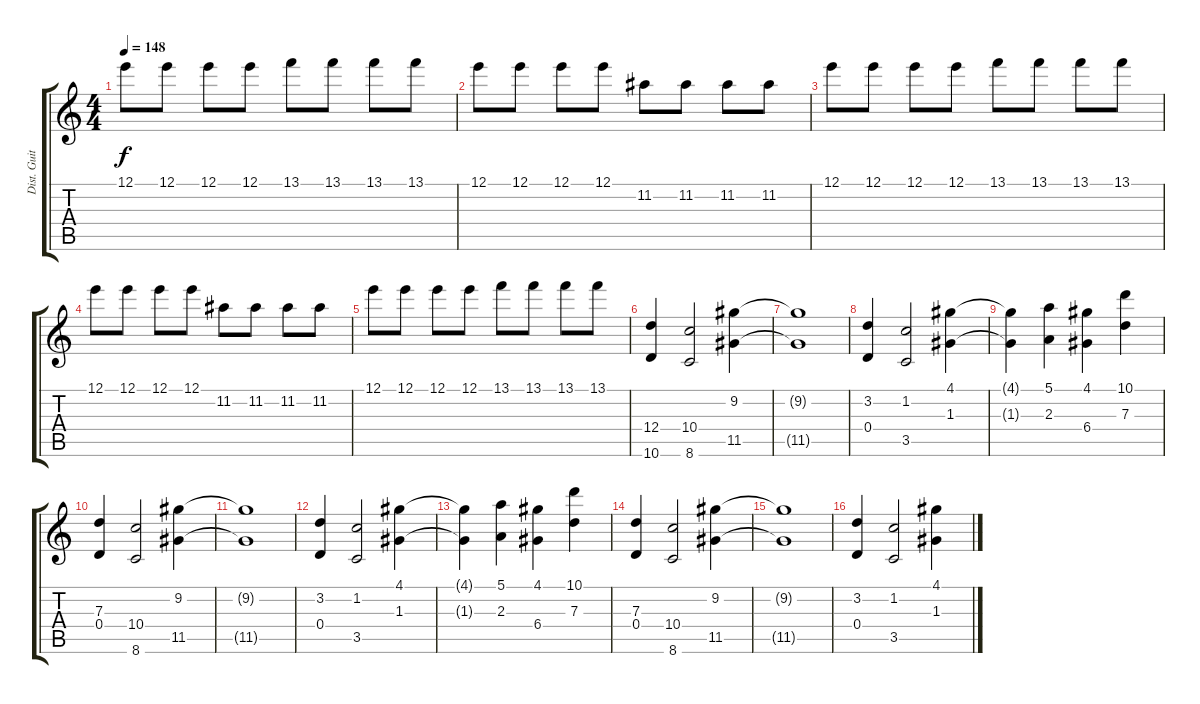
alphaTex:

\track ("Dist. Guitar 2" "Dist. Guit") {instrument distortionguitar}
\staff {score tabs}
\tuning (E4 B3 G3 D3 A2 E2) {hide}
\ts (4 4)
\tempo 148
\clef g2
\ks c
12.1.8{dy f} 12.1.8 12.1.8 12.1.8 13.1.8 13.1.8 13.1.8 13.1.8 |
12.1.8 12.1.8 12.1.8 12.1.8 11.2.8 11.2.8 11.2.8 11.2.8 |
12.1.8 12.1.8 12.1.8 12.1.8 13.1.8 13.1.8 13.1.8 13.1.8 |
12.1.8 12.1.8 12.1.8 12.1.8 11.2.8 11.2.8 11.2.8 11.2.8 |
12.1.8 12.1.8 12.1.8 12.1.8 13.1.8 13.1.8 13.1.8 13.1.8 |
(12.4 10.6).4 (10.4 8.6).2 (9.2 11.5).4 |
(9.2{t} 11.5{t}).1 |
(3.2 0.4).4 (1.2 3.5).2 (4.1 1.3).4 |
(4.1{t} 1.3{t}).4 (5.1 2.3).4 (4.1 6.4).4 (10.1 7.3).4 |
(7.3 0.4).4 (10.4 8.6).2 (9.2 11.5).4 |
(9.2{t} 11.5{t}).1 |
(3.2 0.4).4 (1.2 3.5).2 (4.1 1.3).4 |
(4.1{t} 1.3{t}).4 (5.1 2.3).4 (4.1 6.4).4 (10.1 7.3).4 |
(7.3 0.4).4 (10.4 8.6).2 (9.2 11.5).4 |
(9.2{t} 11.5{t}).1 |
(3.2 0.4).4 (1.2 3.5).2 (4.1 1.3).4
